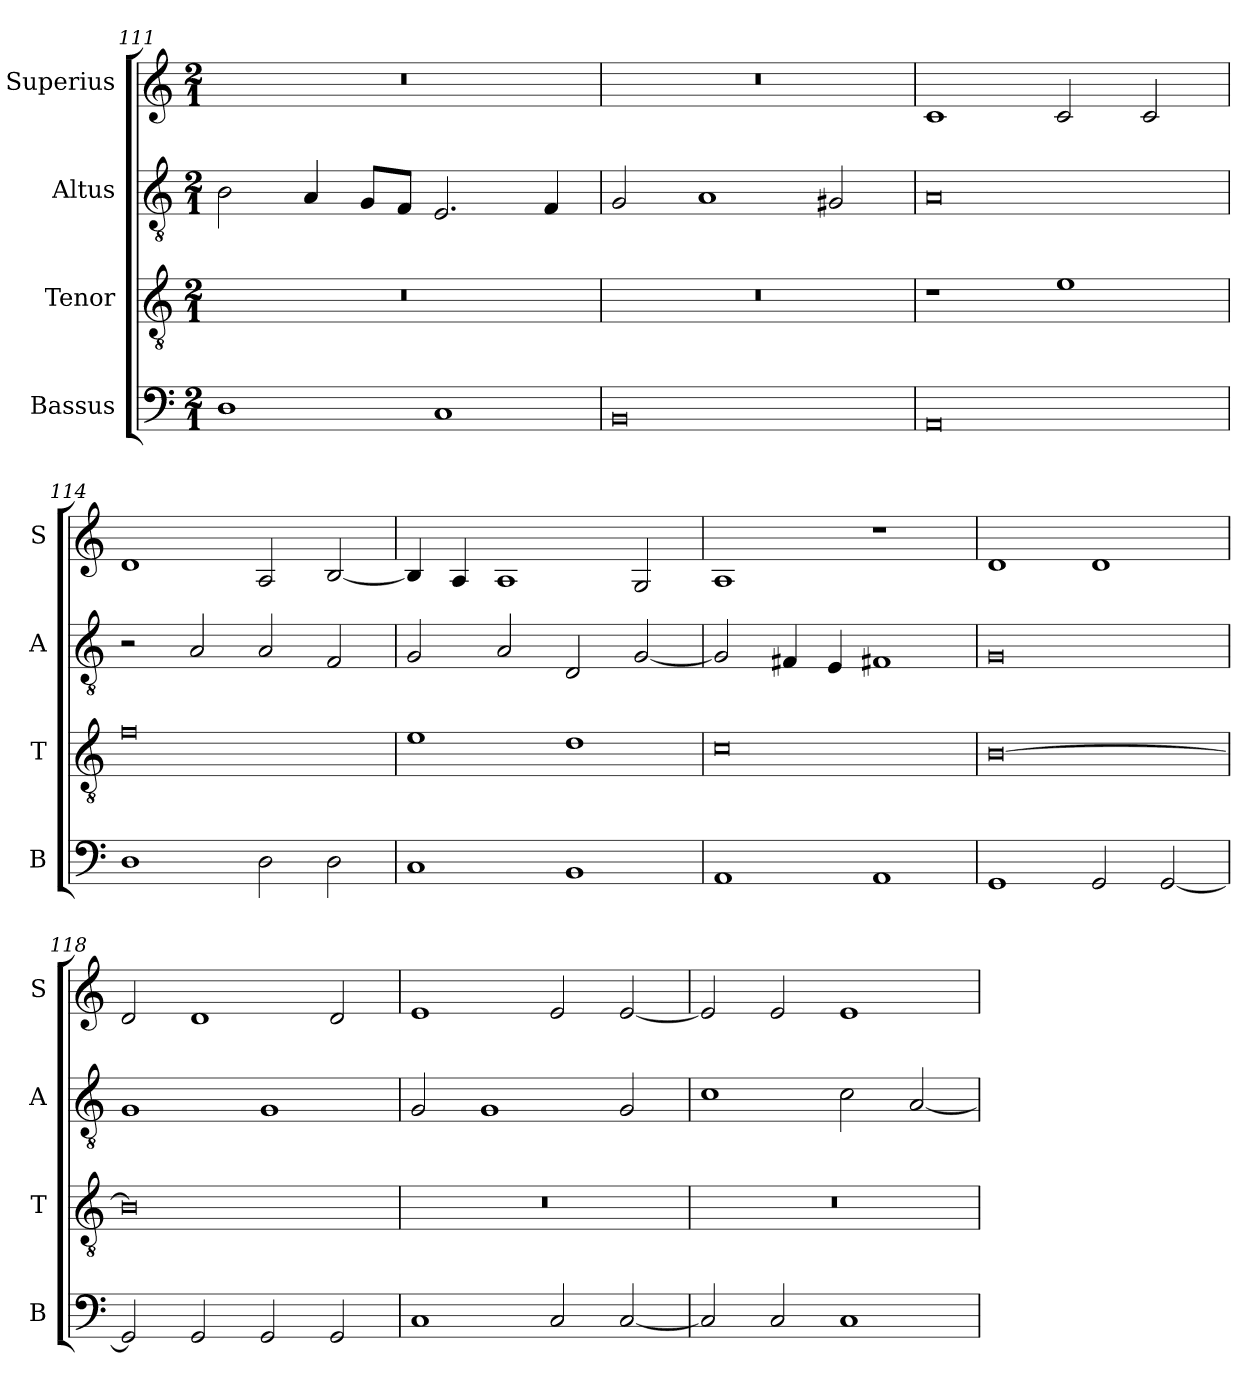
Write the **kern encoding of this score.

**kern	**kern	**kern	**kern
*part4	*part3	*part2	*part1
*staff4	*staff3	*staff2	*staff1
*I"Bassus	*I"Tenor	*I"Altus	*I"Superius
*I'B	*I'T	*I'A	*I'S
*clefF4	*clefGv2	*clefGv2	*clefG2
*k[]	*k[]	*k[]	*k[]
*M2/1	*M2/1	*M2/1	*M2/1
=111	=111	=111	=111
1D	0r	2B\	0r
.	.	4A/	.
.	.	8G/L	.
.	.	8F/J	.
1C	.	2.E/	.
.	.	4F/	.
=112	=112	=112	=112
0BB	0r	2G/	0r
.	.	1A	.
.	.	2G#X/	.
=113	=113	=113	=113
0AA	1r	0A	1c
.	1e	.	2c/
.	.	.	2c/
=114	=114	=114	=114
1D	0f	2r	1d
.	.	2A/	.
2D\	.	2A/	2A/
2D\	.	2F/	[2B/
=115	=115	=115	=115
1C	1e	2G/	4B/]
.	.	.	4A/
.	.	2A/	1A
1BB	1d	2D/	.
.	.	[2G/	2G/
=116	=116	=116	=116
1AA	0c	2G/]	1A
.	.	4F#X/	.
.	.	4E/	.
1AA	.	1F#X	1r
=117	=117	=117	=117
1GG	[0B	0G	1d
2GG/	.	.	1d
[2GG/	.	.	.
=118	=118	=118	=118
2GG/]	0B]	1G	2d/
2GG/	.	.	1d
2GG/	.	1G	.
2GG/	.	.	2d/
=119	=119	=119	=119
1C	0r	2G/	1e
.	.	1G	.
2C/	.	.	2e/
[2C/	.	2G/	[2e/
=120	=120	=120	=120
2C/]	0r	1c	2e/]
2C/	.	.	2e/
1C	.	2c\	1e
.	.	[2A/	.
=	=	=	=
*-	*-	*-	*-
